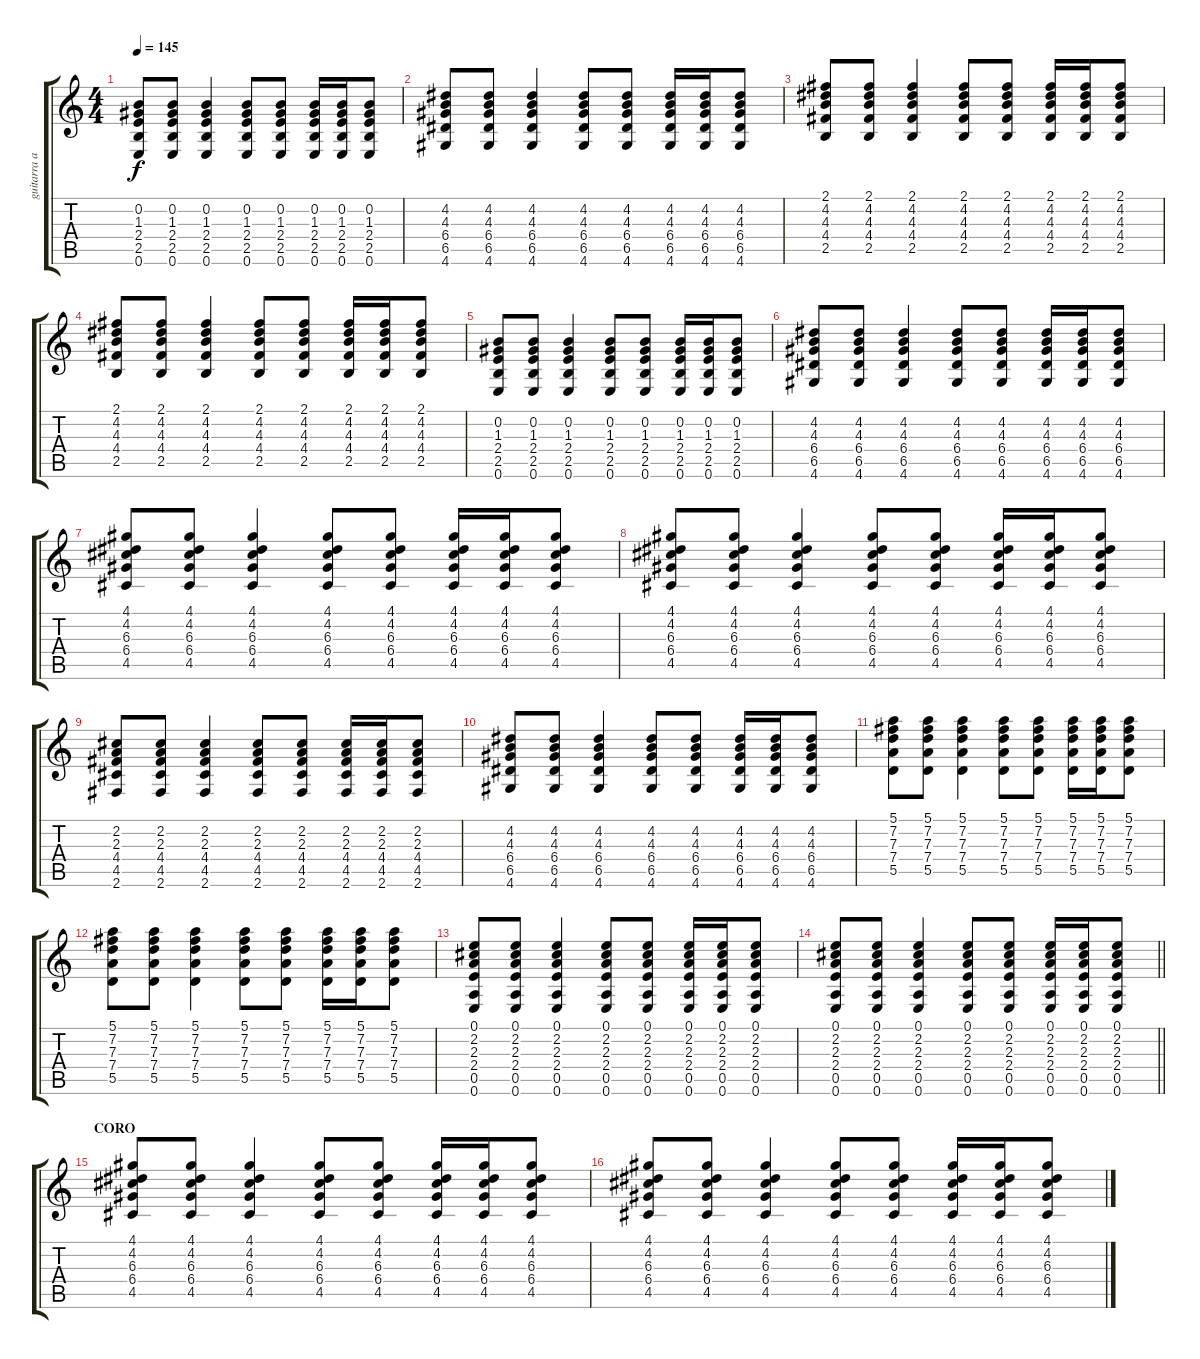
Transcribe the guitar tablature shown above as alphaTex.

\track ("guitarra acustica" "guitarra a") {instrument acousticguitarsteel}
\staff {score tabs}
\tuning (E4 B3 G3 D3 A2 E2) {hide}
\ts (4 4)
\tempo 145
\clef g2
\ks c
(0.2 1.3 2.4 2.5 0.6).8{dy f} (0.2 1.3 2.4 2.5 0.6).8 (0.2 1.3 2.4 2.5 0.6).4 (0.2 1.3 2.4 2.5 0.6).8 (0.2 1.3 2.4 2.5 0.6).8 (0.2 1.3 2.4 2.5 0.6).16 (0.2 1.3 2.4 2.5 0.6).16 (0.2 1.3 2.4 2.5 0.6).8 |
(4.2 4.3 6.4 6.5 4.6).8 (4.2 4.3 6.4 6.5 4.6).8 (4.2 4.3 6.4 6.5 4.6).4 (4.2 4.3 6.4 6.5 4.6).8 (4.2 4.3 6.4 6.5 4.6).8 (4.2 4.3 6.4 6.5 4.6).16 (4.2 4.3 6.4 6.5 4.6).16 (4.2 4.3 6.4 6.5 4.6).8 |
(2.1 4.2 4.3 4.4 2.5).8 (2.1 4.2 4.3 4.4 2.5).8 (2.1 4.2 4.3 4.4 2.5).4 (2.1 4.2 4.3 4.4 2.5).8 (2.1 4.2 4.3 4.4 2.5).8 (2.1 4.2 4.3 4.4 2.5).16 (2.1 4.2 4.3 4.4 2.5).16 (2.1 4.2 4.3 4.4 2.5).8 |
(2.1 4.2 4.3 4.4 2.5).8 (2.1 4.2 4.3 4.4 2.5).8 (2.1 4.2 4.3 4.4 2.5).4 (2.1 4.2 4.3 4.4 2.5).8 (2.1 4.2 4.3 4.4 2.5).8 (2.1 4.2 4.3 4.4 2.5).16 (2.1 4.2 4.3 4.4 2.5).16 (2.1 4.2 4.3 4.4 2.5).8 |
(0.2 1.3 2.4 2.5 0.6).8 (0.2 1.3 2.4 2.5 0.6).8 (0.2 1.3 2.4 2.5 0.6).4 (0.2 1.3 2.4 2.5 0.6).8 (0.2 1.3 2.4 2.5 0.6).8 (0.2 1.3 2.4 2.5 0.6).16 (0.2 1.3 2.4 2.5 0.6).16 (0.2 1.3 2.4 2.5 0.6).8 |
(4.2 4.3 6.4 6.5 4.6).8 (4.2 4.3 6.4 6.5 4.6).8 (4.2 4.3 6.4 6.5 4.6).4 (4.2 4.3 6.4 6.5 4.6).8 (4.2 4.3 6.4 6.5 4.6).8 (4.2 4.3 6.4 6.5 4.6).16 (4.2 4.3 6.4 6.5 4.6).16 (4.2 4.3 6.4 6.5 4.6).8 |
(4.1 4.2 6.3 6.4 4.5).8 (4.1 4.2 6.3 6.4 4.5).8 (4.1 4.2 6.3 6.4 4.5).4 (4.1 4.2 6.3 6.4 4.5).8 (4.1 4.2 6.3 6.4 4.5).8 (4.1 4.2 6.3 6.4 4.5).16 (4.1 4.2 6.3 6.4 4.5).16 (4.1 4.2 6.3 6.4 4.5).8 |
(4.1 4.2 6.3 6.4 4.5).8 (4.1 4.2 6.3 6.4 4.5).8 (4.1 4.2 6.3 6.4 4.5).4 (4.1 4.2 6.3 6.4 4.5).8 (4.1 4.2 6.3 6.4 4.5).8 (4.1 4.2 6.3 6.4 4.5).16 (4.1 4.2 6.3 6.4 4.5).16 (4.1 4.2 6.3 6.4 4.5).8 |
(2.2 2.3 4.4 4.5 2.6).8 (2.2 2.3 4.4 4.5 2.6).8 (2.2 2.3 4.4 4.5 2.6).4 (2.2 2.3 4.4 4.5 2.6).8 (2.2 2.3 4.4 4.5 2.6).8 (2.2 2.3 4.4 4.5 2.6).16 (2.2 2.3 4.4 4.5 2.6).16 (2.2 2.3 4.4 4.5 2.6).8 |
(4.2 4.3 6.4 6.5 4.6).8 (4.2 4.3 6.4 6.5 4.6).8 (4.2 4.3 6.4 6.5 4.6).4 (4.2 4.3 6.4 6.5 4.6).8 (4.2 4.3 6.4 6.5 4.6).8 (4.2 4.3 6.4 6.5 4.6).16 (4.2 4.3 6.4 6.5 4.6).16 (4.2 4.3 6.4 6.5 4.6).8 |
(5.1 7.2 7.3 7.4 5.5).8 (5.1 7.2 7.3 7.4 5.5).8 (5.1 7.2 7.3 7.4 5.5).4 (5.1 7.2 7.3 7.4 5.5).8 (5.1 7.2 7.3 7.4 5.5).8 (5.1 7.2 7.3 7.4 5.5).16 (5.1 7.2 7.3 7.4 5.5).16 (5.1 7.2 7.3 7.4 5.5).8 |
(5.1 7.2 7.3 7.4 5.5).8 (5.1 7.2 7.3 7.4 5.5).8 (5.1 7.2 7.3 7.4 5.5).4 (5.1 7.2 7.3 7.4 5.5).8 (5.1 7.2 7.3 7.4 5.5).8 (5.1 7.2 7.3 7.4 5.5).16 (5.1 7.2 7.3 7.4 5.5).16 (5.1 7.2 7.3 7.4 5.5).8 |
(0.1 2.2 2.3 2.4 0.5 0.6).8 (0.1 2.2 2.3 2.4 0.5 0.6).8 (0.1 2.2 2.3 2.4 0.5 0.6).4 (0.1 2.2 2.3 2.4 0.5 0.6).8 (0.1 2.2 2.3 2.4 0.5 0.6).8 (0.1 2.2 2.3 2.4 0.5 0.6).16 (0.1 2.2 2.3 2.4 0.5 0.6).16 (0.1 2.2 2.3 2.4 0.5 0.6).8 |
\barLineRight lightlight
(0.1 2.2 2.3 2.4 0.5 0.6).8 (0.1 2.2 2.3 2.4 0.5 0.6).8 (0.1 2.2 2.3 2.4 0.5 0.6).4 (0.1 2.2 2.3 2.4 0.5 0.6).8 (0.1 2.2 2.3 2.4 0.5 0.6).8 (0.1 2.2 2.3 2.4 0.5 0.6).16 (0.1 2.2 2.3 2.4 0.5 0.6).16 (0.1 2.2 2.3 2.4 0.5 0.6).8 |
\section ("" "CORO")
(4.1 4.2 6.3 6.4 4.5).8 (4.1 4.2 6.3 6.4 4.5).8 (4.1 4.2 6.3 6.4 4.5).4 (4.1 4.2 6.3 6.4 4.5).8 (4.1 4.2 6.3 6.4 4.5).8 (4.1 4.2 6.3 6.4 4.5).16 (4.1 4.2 6.3 6.4 4.5).16 (4.1 4.2 6.3 6.4 4.5).8 |
(4.1 4.2 6.3 6.4 4.5).8 (4.1 4.2 6.3 6.4 4.5).8 (4.1 4.2 6.3 6.4 4.5).4 (4.1 4.2 6.3 6.4 4.5).8 (4.1 4.2 6.3 6.4 4.5).8 (4.1 4.2 6.3 6.4 4.5).16 (4.1 4.2 6.3 6.4 4.5).16 (4.1 4.2 6.3 6.4 4.5).8
